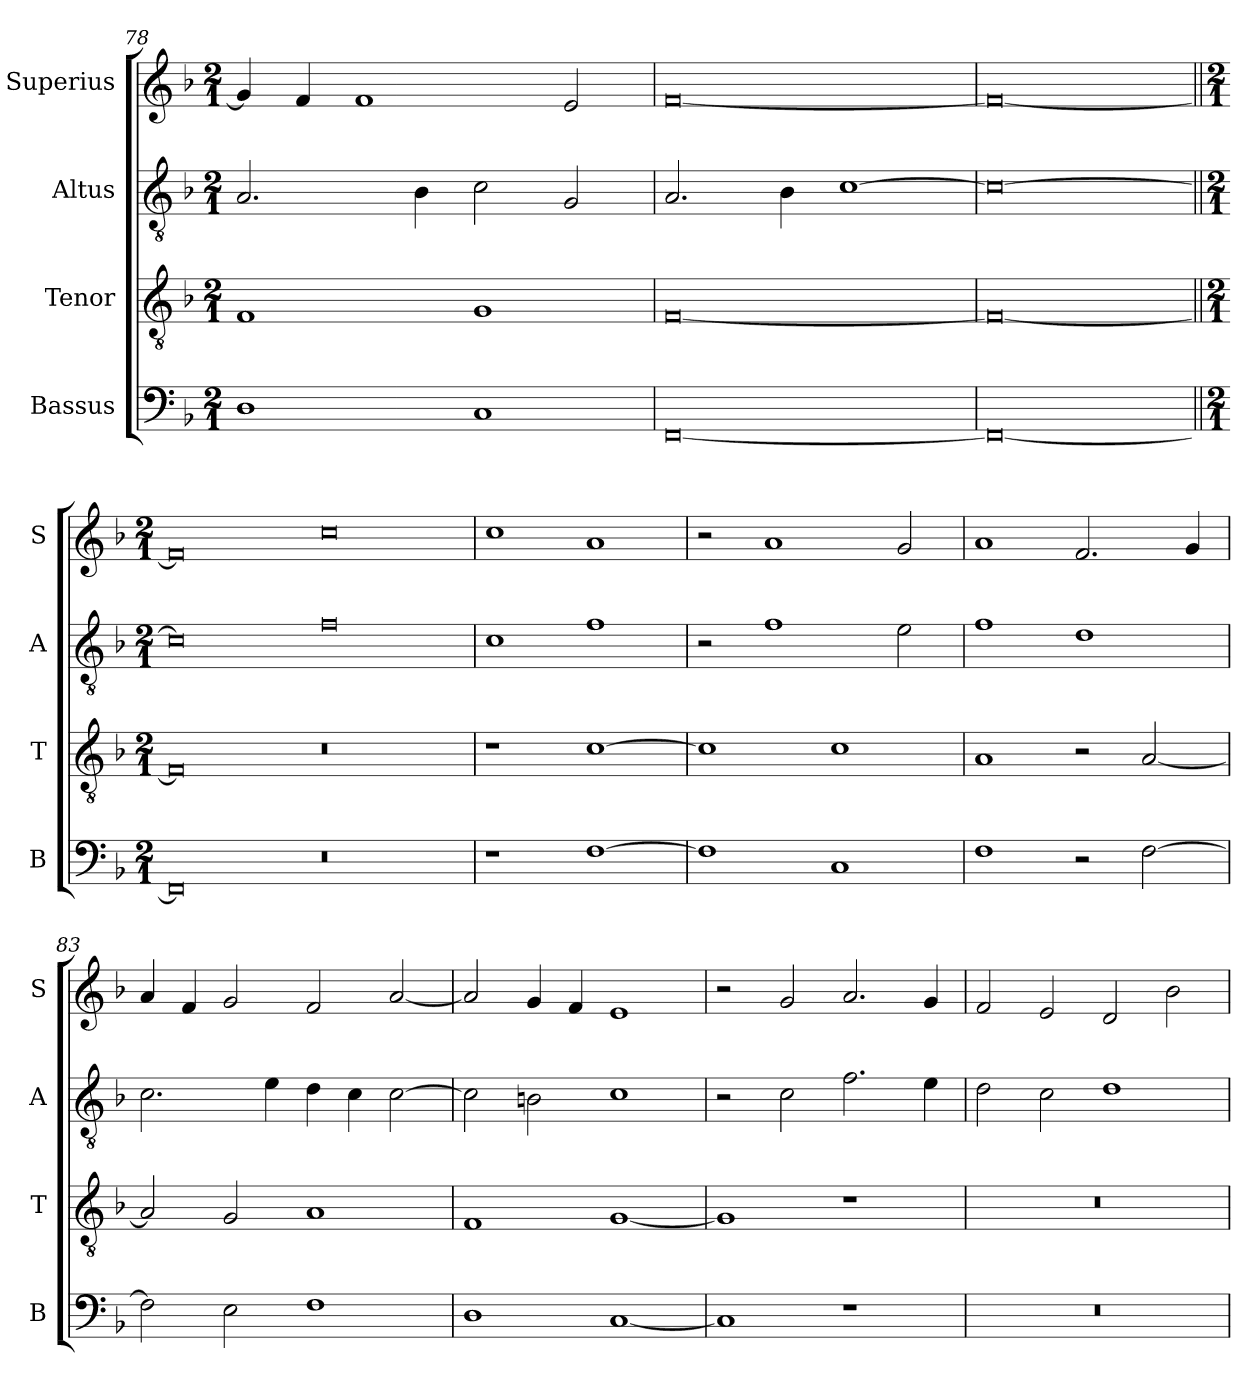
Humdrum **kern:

**kern	**kern	**kern	**kern
*part4	*part3	*part2	*part1
*staff4	*staff3	*staff2	*staff1
*I"Bassus	*I"Tenor	*I"Altus	*I"Superius
*I'B	*I'T	*I'A	*I'S
*clefF4	*clefGv2	*clefGv2	*clefG2
*k[b-]	*k[b-]	*k[b-]	*k[b-]
*F:	*F:	*F:	*F:
*M2/1	*M2/1	*M2/1	*M2/1
=78	=78	=78	=78
1D	1F	2.A	4g]
.	.	.	4f
.	.	.	1f
.	.	4B-	.
1C	1G	2c	.
.	.	2G	2e
=79	=79	=79	=79
[0FF	[0F	2.A	[0f
.	.	4B-	.
.	.	[1c	.
=	=	=	=
0FF_	0F_	0c_	0f_
=||	=||	=||	=||
*M2/1	*M2/1	*M2/1	*M2/1
0FF]	0F]	0c]	0f]
0r	0r	0f	0cc
=80	=80	=80	=80
1r	1r	1c	1cc
[1F	[1c	1f	1a
=81	=81	=81	=81
1F]	1c]	2r	2r
.	.	1f	1a
1C	1c	.	.
.	.	2e	2g
=82	=82	=82	=82
1F	1A	1f	1a
2r	2r	1d	2.f
[2F	[2A	.	.
.	.	.	4g
=83	=83	=83	=83
2F]	2A]	2.c	4a
.	.	.	4f
2E	2G	.	2g
.	.	4e	.
1F	1A	4d	2f
.	.	4c	.
.	.	[2c	[2a
=84	=84	=84	=84
1D	1F	2c]	2a]
.	.	2Bn	4g
.	.	.	4f
[1C	[1G	1c	1e
=85	=85	=85	=85
1C]	1G]	2r	2r
.	.	2c	2g
1r	1r	2.f	2.a
.	.	4e	4g
=86	=86	=86	=86
0r	0r	2d	2f
.	.	2c	2e
.	.	1d	2d
.	.	.	2b-
=	=	=	=
*-	*-	*-	*-
